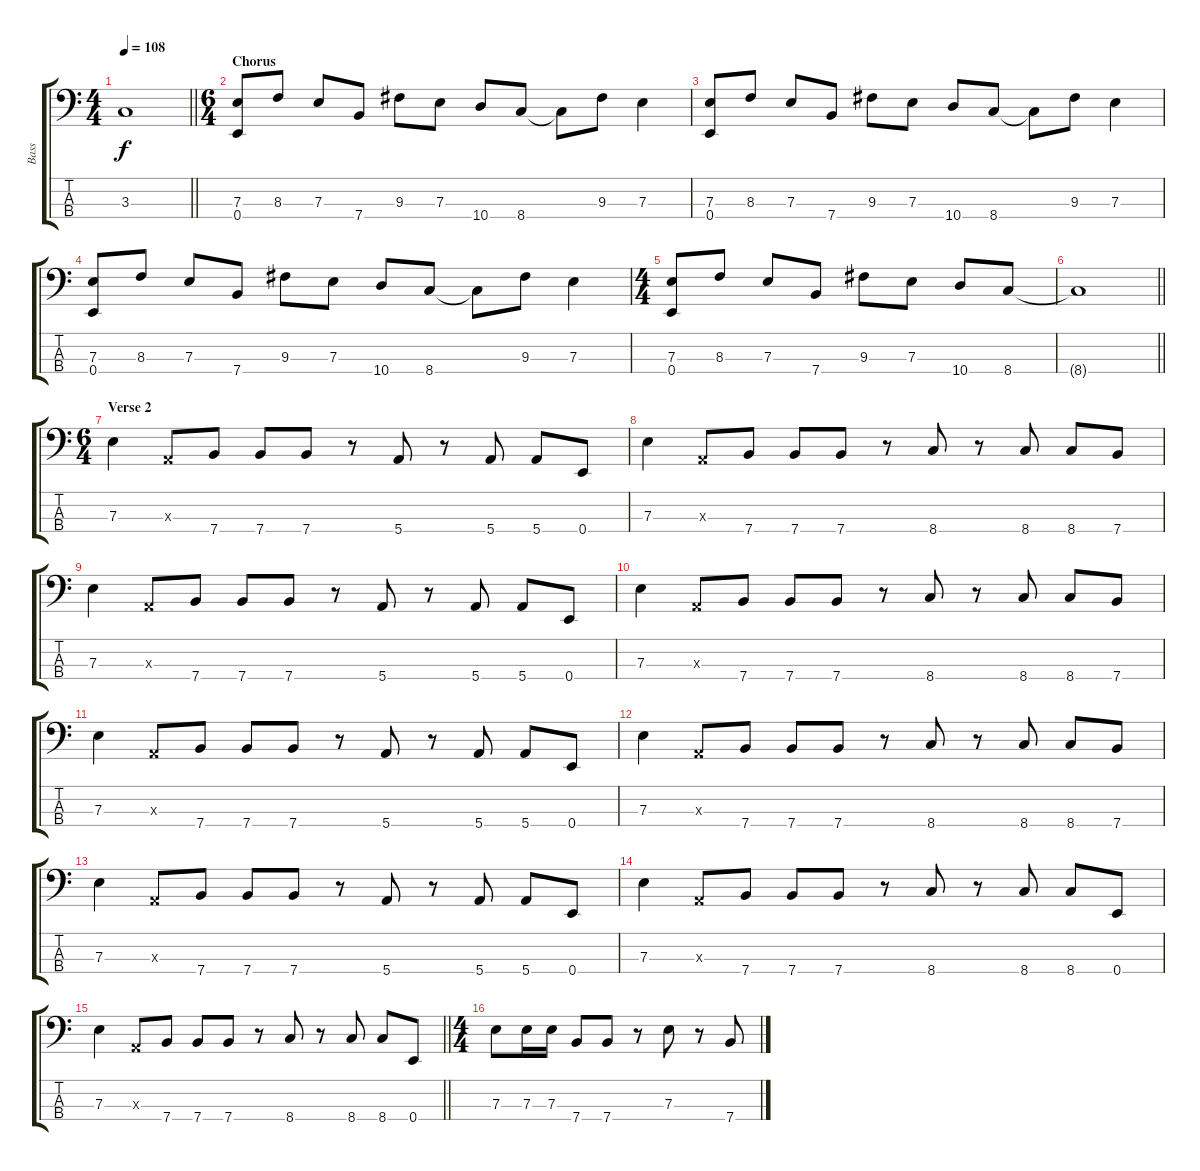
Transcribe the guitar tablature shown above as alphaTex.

\track ("Bass" "Bass") {instrument electricbassfinger}
\staff {score tabs}
\tuning (G2 D2 A1 E1) {hide}
\ts (4 4)
\tempo 108
\clef f4
\barLineRight lightlight
\ks c
3.3{t}.1{dy f} |
\ts (6 4)
\section ("" "Chorus")
(7.3 0.4).8 8.3.8 7.3.8 7.4.8 9.3.8 7.3.8 10.4.8 8.4.8 8.4{t}.8 9.3.8 7.3.4 |
(7.3 0.4).8 8.3.8 7.3.8 7.4.8 9.3.8 7.3.8 10.4.8 8.4.8 8.4{t}.8 9.3.8 7.3.4 |
(7.3 0.4).8 8.3.8 7.3.8 7.4.8 9.3.8 7.3.8 10.4.8 8.4.8 8.4{t}.8 9.3.8 7.3.4 |
\ts (4 4)
(7.3 0.4).8 8.3.8 7.3.8 7.4.8 9.3.8 7.3.8 10.4.8 8.4.8 |
\barLineRight lightlight
8.4{t}.1 |
\ts (6 4)
\section ("" "Verse 2")
7.3.4 0.3{x}.8 7.4.8 7.4.8 7.4.8 r.8 5.4.8 r.8 5.4.8 5.4.8 0.4.8 |
7.3.4 0.3{x}.8 7.4.8 7.4.8 7.4.8 r.8 8.4.8 r.8 8.4.8 8.4.8 7.4.8 |
7.3.4 0.3{x}.8 7.4.8 7.4.8 7.4.8 r.8 5.4.8 r.8 5.4.8 5.4.8 0.4.8 |
7.3.4 0.3{x}.8 7.4.8 7.4.8 7.4.8 r.8 8.4.8 r.8 8.4.8 8.4.8 7.4.8 |
7.3.4 0.3{x}.8 7.4.8 7.4.8 7.4.8 r.8 5.4.8 r.8 5.4.8 5.4.8 0.4.8 |
7.3.4 0.3{x}.8 7.4.8 7.4.8 7.4.8 r.8 8.4.8 r.8 8.4.8 8.4.8 7.4.8 |
7.3.4 0.3{x}.8 7.4.8 7.4.8 7.4.8 r.8 5.4.8 r.8 5.4.8 5.4.8 0.4.8 |
7.3.4 0.3{x}.8 7.4.8 7.4.8 7.4.8 r.8 8.4.8 r.8 8.4.8 8.4.8 0.4.8 |
\barLineRight lightlight
7.3.4 0.3{x}.8 7.4.8 7.4.8 7.4.8 r.8 8.4.8 r.8 8.4.8 8.4.8 0.4.8 |
\ts (4 4)
7.3.8 7.3.16 7.3.16 7.4.8 7.4.8 r.8 7.3.8 r.8 7.4{sl}.8
